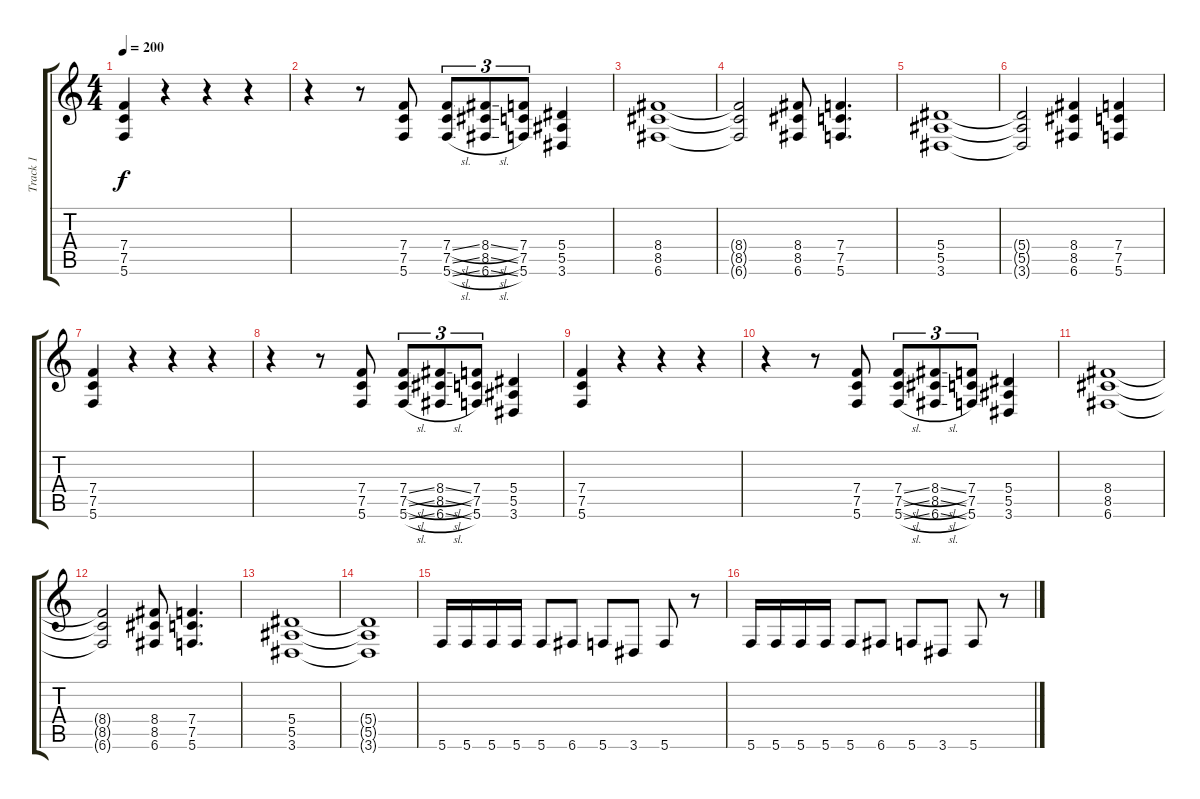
\track ("Track 1" "Track 1") {instrument distortionguitar}
\staff {score tabs}
\tuning (C4 G3 Eb3 Bb2 F2 C2) {hide}
\ts (4 4)
\tempo 200
\clef g2
\ks c
(7.4 7.5 5.6).4{dy f} r.4 r.4 r.4 |
r.4 r.8 (7.4 7.5 5.6).8 (7.4{sl} 7.5{sl} 5.6{sl}).8{tu (3 2)} (8.4{sl} 8.5{sl} 6.6{sl}).8{tu (3 2)} (7.4 7.5 5.6).8{tu (3 2)} (5.4 5.5 3.6).4 |
(8.4 8.5 6.6).1 |
(8.4{t} 8.5{t} 6.6{t}).2 (8.4 8.5 6.6).8 (7.4 7.5 5.6).4{d} |
(5.4 5.5 3.6).1 |
(5.4{t} 5.5{t} 3.6{t}).2 (8.4 8.5 6.6).4 (7.4 7.5 5.6).4 |
(7.4 7.5 5.6).4 r.4 r.4 r.4 |
r.4 r.8 (7.4 7.5 5.6).8 (7.4{sl} 7.5{sl} 5.6{sl}).8{tu (3 2)} (8.4{sl} 8.5{sl} 6.6{sl}).8{tu (3 2)} (7.4 7.5 5.6).8{tu (3 2)} (5.4 5.5 3.6).4 |
(7.4 7.5 5.6).4 r.4 r.4 r.4 |
r.4 r.8 (7.4 7.5 5.6).8 (7.4{sl} 7.5{sl} 5.6{sl}).8{tu (3 2)} (8.4{sl} 8.5{sl} 6.6{sl}).8{tu (3 2)} (7.4 7.5 5.6).8{tu (3 2)} (5.4 5.5 3.6).4 |
(8.4 8.5 6.6).1 |
(8.4{t} 8.5{t} 6.6{t}).2 (8.4 8.5 6.6).8 (7.4 7.5 5.6).4{d} |
(5.4 5.5 3.6).1 |
(5.4{t} 5.5{t} 3.6{t}).1 |
5.6.16 5.6.16 5.6.16 5.6.16 5.6.8 6.6.8 5.6.8 3.6.8 5.6.8 r.8 |
5.6.16 5.6.16 5.6.16 5.6.16 5.6.8 6.6.8 5.6.8 3.6.8 5.6.8 r.8
